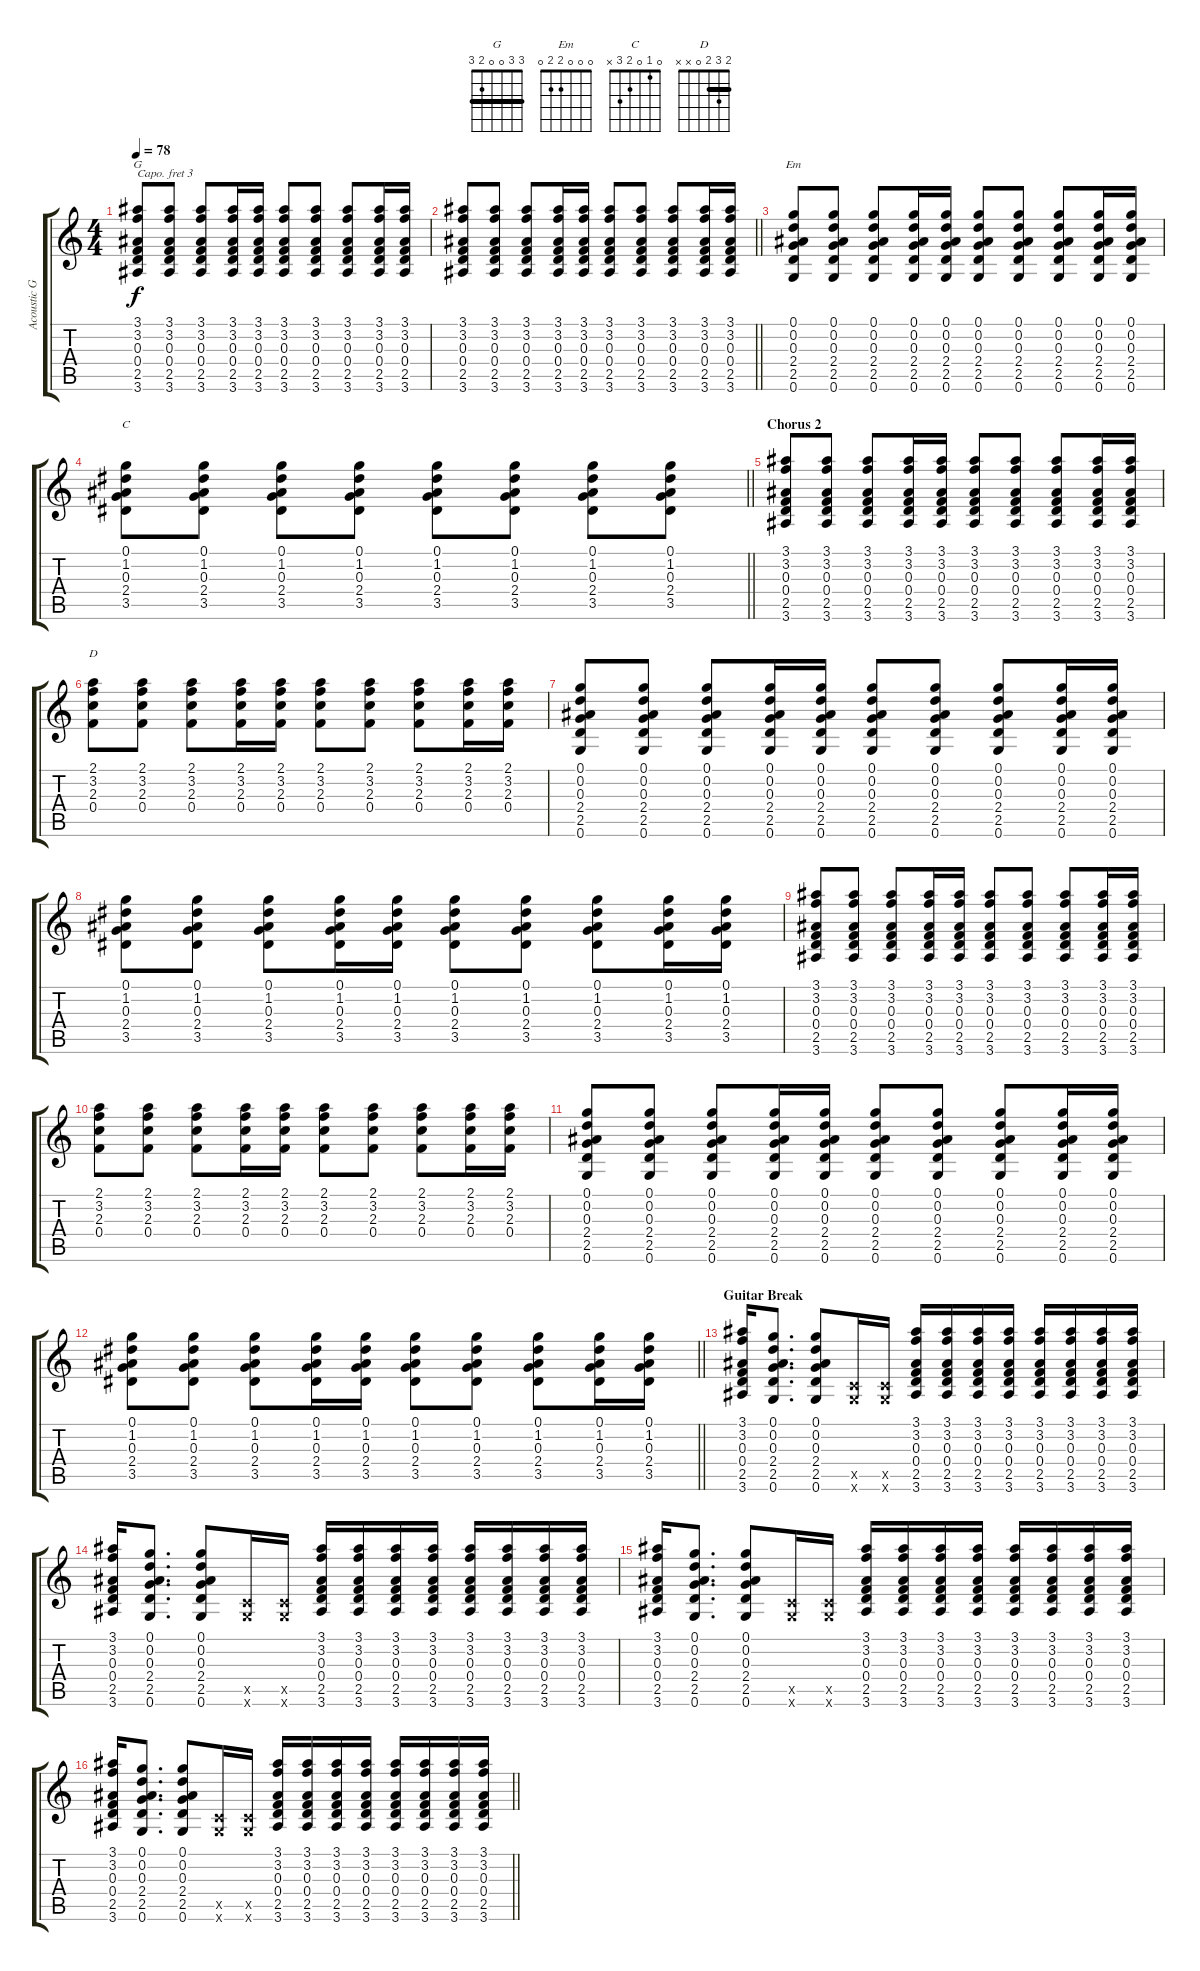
\track ("Acoustic Guitar" "Acoustic G") {instrument acousticguitarsteel}
\staff {score tabs}
\capo 3
\tuning (E4 B3 G3 D3 A2 E2) {hide}
\chord ("G" 3 3 0 0 2 3) {barre 3}
\chord ("Em" 0 0 0 2 2 0)
\chord ("C" 0 1 0 2 3 x)
\chord ("D" 2 3 2 0 x x) {barre 2}
\ts (4 4)
\tempo 78
\clef g2
\ks c
(3.1 3.2 0.3 0.4 2.5 3.6).8{ch "G" dy f} (3.1 3.2 0.3 0.4 2.5 3.6).8 (3.1 3.2 0.3 0.4 2.5 3.6).8 (3.1 3.2 0.3 0.4 2.5 3.6).16 (3.1 3.2 0.3 0.4 2.5 3.6).16 (3.1 3.2 0.3 0.4 2.5 3.6).8 (3.1 3.2 0.3 0.4 2.5 3.6).8 (3.1 3.2 0.3 0.4 2.5 3.6).8 (3.1 3.2 0.3 0.4 2.5 3.6).16 (3.1 3.2 0.3 0.4 2.5 3.6).16 |
\barLineRight lightlight
(3.1 3.2 0.3 0.4 2.5 3.6).8 (3.1 3.2 0.3 0.4 2.5 3.6).8 (3.1 3.2 0.3 0.4 2.5 3.6).8 (3.1 3.2 0.3 0.4 2.5 3.6).16 (3.1 3.2 0.3 0.4 2.5 3.6).16 (3.1 3.2 0.3 0.4 2.5 3.6).8 (3.1 3.2 0.3 0.4 2.5 3.6).8 (3.1 3.2 0.3 0.4 2.5 3.6).8 (3.1 3.2 0.3 0.4 2.5 3.6).16 (3.1 3.2 0.3 0.4 2.5 3.6).16 |
(0.1 0.2 0.3 2.4 2.5 0.6).8{ch "Em"} (0.1 0.2 0.3 2.4 2.5 0.6).8 (0.1 0.2 0.3 2.4 2.5 0.6).8 (0.1 0.2 0.3 2.4 2.5 0.6).16 (0.1 0.2 0.3 2.4 2.5 0.6).16 (0.1 0.2 0.3 2.4 2.5 0.6).8 (0.1 0.2 0.3 2.4 2.5 0.6).8 (0.1 0.2 0.3 2.4 2.5 0.6).8 (0.1 0.2 0.3 2.4 2.5 0.6).16 (0.1 0.2 0.3 2.4 2.5 0.6).16 |
\barLineRight lightlight
(0.1 1.2 0.3 2.4 3.5).8{ch "C"} (0.1 1.2 0.3 2.4 3.5).8 (0.1 1.2 0.3 2.4 3.5).8 (0.1 1.2 0.3 2.4 3.5).8 (0.1 1.2 0.3 2.4 3.5).8 (0.1 1.2 0.3 2.4 3.5).8 (0.1 1.2 0.3 2.4 3.5).8 (0.1 1.2 0.3 2.4 3.5).8 |
\section ("" "Chorus 2")
(3.1 3.2 0.3 0.4 2.5 3.6).8 (3.1 3.2 0.3 0.4 2.5 3.6).8 (3.1 3.2 0.3 0.4 2.5 3.6).8 (3.1 3.2 0.3 0.4 2.5 3.6).16 (3.1 3.2 0.3 0.4 2.5 3.6).16 (3.1 3.2 0.3 0.4 2.5 3.6).8 (3.1 3.2 0.3 0.4 2.5 3.6).8 (3.1 3.2 0.3 0.4 2.5 3.6).8 (3.1 3.2 0.3 0.4 2.5 3.6).16 (3.1 3.2 0.3 0.4 2.5 3.6).16 |
(2.1 3.2 2.3 0.4).8{ch "D"} (2.1 3.2 2.3 0.4).8 (2.1 3.2 2.3 0.4).8 (2.1 3.2 2.3 0.4).16 (2.1 3.2 2.3 0.4).16 (2.1 3.2 2.3 0.4).8 (2.1 3.2 2.3 0.4).8 (2.1 3.2 2.3 0.4).8 (2.1 3.2 2.3 0.4).16 (2.1 3.2 2.3 0.4).16 |
(0.1 0.2 0.3 2.4 2.5 0.6).8 (0.1 0.2 0.3 2.4 2.5 0.6).8 (0.1 0.2 0.3 2.4 2.5 0.6).8 (0.1 0.2 0.3 2.4 2.5 0.6).16 (0.1 0.2 0.3 2.4 2.5 0.6).16 (0.1 0.2 0.3 2.4 2.5 0.6).8 (0.1 0.2 0.3 2.4 2.5 0.6).8 (0.1 0.2 0.3 2.4 2.5 0.6).8 (0.1 0.2 0.3 2.4 2.5 0.6).16 (0.1 0.2 0.3 2.4 2.5 0.6).16 |
(0.1 1.2 0.3 2.4 3.5).8 (0.1 1.2 0.3 2.4 3.5).8 (0.1 1.2 0.3 2.4 3.5).8 (0.1 1.2 0.3 2.4 3.5).16 (0.1 1.2 0.3 2.4 3.5).16 (0.1 1.2 0.3 2.4 3.5).8 (0.1 1.2 0.3 2.4 3.5).8 (0.1 1.2 0.3 2.4 3.5).8 (0.1 1.2 0.3 2.4 3.5).16 (0.1 1.2 0.3 2.4 3.5).16 |
(3.1 3.2 0.3 0.4 2.5 3.6).8 (3.1 3.2 0.3 0.4 2.5 3.6).8 (3.1 3.2 0.3 0.4 2.5 3.6).8 (3.1 3.2 0.3 0.4 2.5 3.6).16 (3.1 3.2 0.3 0.4 2.5 3.6).16 (3.1 3.2 0.3 0.4 2.5 3.6).8 (3.1 3.2 0.3 0.4 2.5 3.6).8 (3.1 3.2 0.3 0.4 2.5 3.6).8 (3.1 3.2 0.3 0.4 2.5 3.6).16 (3.1 3.2 0.3 0.4 2.5 3.6).16 |
(2.1 3.2 2.3 0.4).8 (2.1 3.2 2.3 0.4).8 (2.1 3.2 2.3 0.4).8 (2.1 3.2 2.3 0.4).16 (2.1 3.2 2.3 0.4).16 (2.1 3.2 2.3 0.4).8 (2.1 3.2 2.3 0.4).8 (2.1 3.2 2.3 0.4).8 (2.1 3.2 2.3 0.4).16 (2.1 3.2 2.3 0.4).16 |
(0.1 0.2 0.3 2.4 2.5 0.6).8 (0.1 0.2 0.3 2.4 2.5 0.6).8 (0.1 0.2 0.3 2.4 2.5 0.6).8 (0.1 0.2 0.3 2.4 2.5 0.6).16 (0.1 0.2 0.3 2.4 2.5 0.6).16 (0.1 0.2 0.3 2.4 2.5 0.6).8 (0.1 0.2 0.3 2.4 2.5 0.6).8 (0.1 0.2 0.3 2.4 2.5 0.6).8 (0.1 0.2 0.3 2.4 2.5 0.6).16 (0.1 0.2 0.3 2.4 2.5 0.6).16 |
\barLineRight lightlight
(0.1 1.2 0.3 2.4 3.5).8 (0.1 1.2 0.3 2.4 3.5).8 (0.1 1.2 0.3 2.4 3.5).8 (0.1 1.2 0.3 2.4 3.5).16 (0.1 1.2 0.3 2.4 3.5).16 (0.1 1.2 0.3 2.4 3.5).8 (0.1 1.2 0.3 2.4 3.5).8 (0.1 1.2 0.3 2.4 3.5).8 (0.1 1.2 0.3 2.4 3.5).16 (0.1 1.2 0.3 2.4 3.5).16 |
\section ("" "Guitar Break")
(3.1 3.2 0.3 0.4 2.5 3.6).16 (0.1 0.2 0.3 2.4 2.5 0.6).8{d} (0.1 0.2 0.3 2.4 2.5 0.6).8 (0.5{x} 0.6{x}).16 (0.5{x} 0.6{x}).16 (3.1 3.2 0.3 0.4 2.5 3.6).16 (3.1 3.2 0.3 0.4 2.5 3.6).16 (3.1 3.2 0.3 0.4 2.5 3.6).16 (3.1 3.2 0.3 0.4 2.5 3.6).16 (3.1 3.2 0.3 0.4 2.5 3.6).16 (3.1 3.2 0.3 0.4 2.5 3.6).16 (3.1 3.2 0.3 0.4 2.5 3.6).16 (3.1 3.2 0.3 0.4 2.5 3.6).16 |
(3.1 3.2 0.3 0.4 2.5 3.6).16 (0.1 0.2 0.3 2.4 2.5 0.6).8{d} (0.1 0.2 0.3 2.4 2.5 0.6).8 (0.5{x} 0.6{x}).16 (0.5{x} 0.6{x}).16 (3.1 3.2 0.3 0.4 2.5 3.6).16 (3.1 3.2 0.3 0.4 2.5 3.6).16 (3.1 3.2 0.3 0.4 2.5 3.6).16 (3.1 3.2 0.3 0.4 2.5 3.6).16 (3.1 3.2 0.3 0.4 2.5 3.6).16 (3.1 3.2 0.3 0.4 2.5 3.6).16 (3.1 3.2 0.3 0.4 2.5 3.6).16 (3.1 3.2 0.3 0.4 2.5 3.6).16 |
(3.1 3.2 0.3 0.4 2.5 3.6).16 (0.1 0.2 0.3 2.4 2.5 0.6).8{d} (0.1 0.2 0.3 2.4 2.5 0.6).8 (0.5{x} 0.6{x}).16 (0.5{x} 0.6{x}).16 (3.1 3.2 0.3 0.4 2.5 3.6).16 (3.1 3.2 0.3 0.4 2.5 3.6).16 (3.1 3.2 0.3 0.4 2.5 3.6).16 (3.1 3.2 0.3 0.4 2.5 3.6).16 (3.1 3.2 0.3 0.4 2.5 3.6).16 (3.1 3.2 0.3 0.4 2.5 3.6).16 (3.1 3.2 0.3 0.4 2.5 3.6).16 (3.1 3.2 0.3 0.4 2.5 3.6).16 |
\barLineRight lightlight
(3.1 3.2 0.3 0.4 2.5 3.6).16 (0.1 0.2 0.3 2.4 2.5 0.6).8{d} (0.1 0.2 0.3 2.4 2.5 0.6).8 (0.5{x} 0.6{x}).16 (0.5{x} 0.6{x}).16 (3.1 3.2 0.3 0.4 2.5 3.6).16 (3.1 3.2 0.3 0.4 2.5 3.6).16 (3.1 3.2 0.3 0.4 2.5 3.6).16 (3.1 3.2 0.3 0.4 2.5 3.6).16 (3.1 3.2 0.3 0.4 2.5 3.6).16 (3.1 3.2 0.3 0.4 2.5 3.6).16 (3.1 3.2 0.3 0.4 2.5 3.6).16 (3.1 3.2 0.3 0.4 2.5 3.6).16
